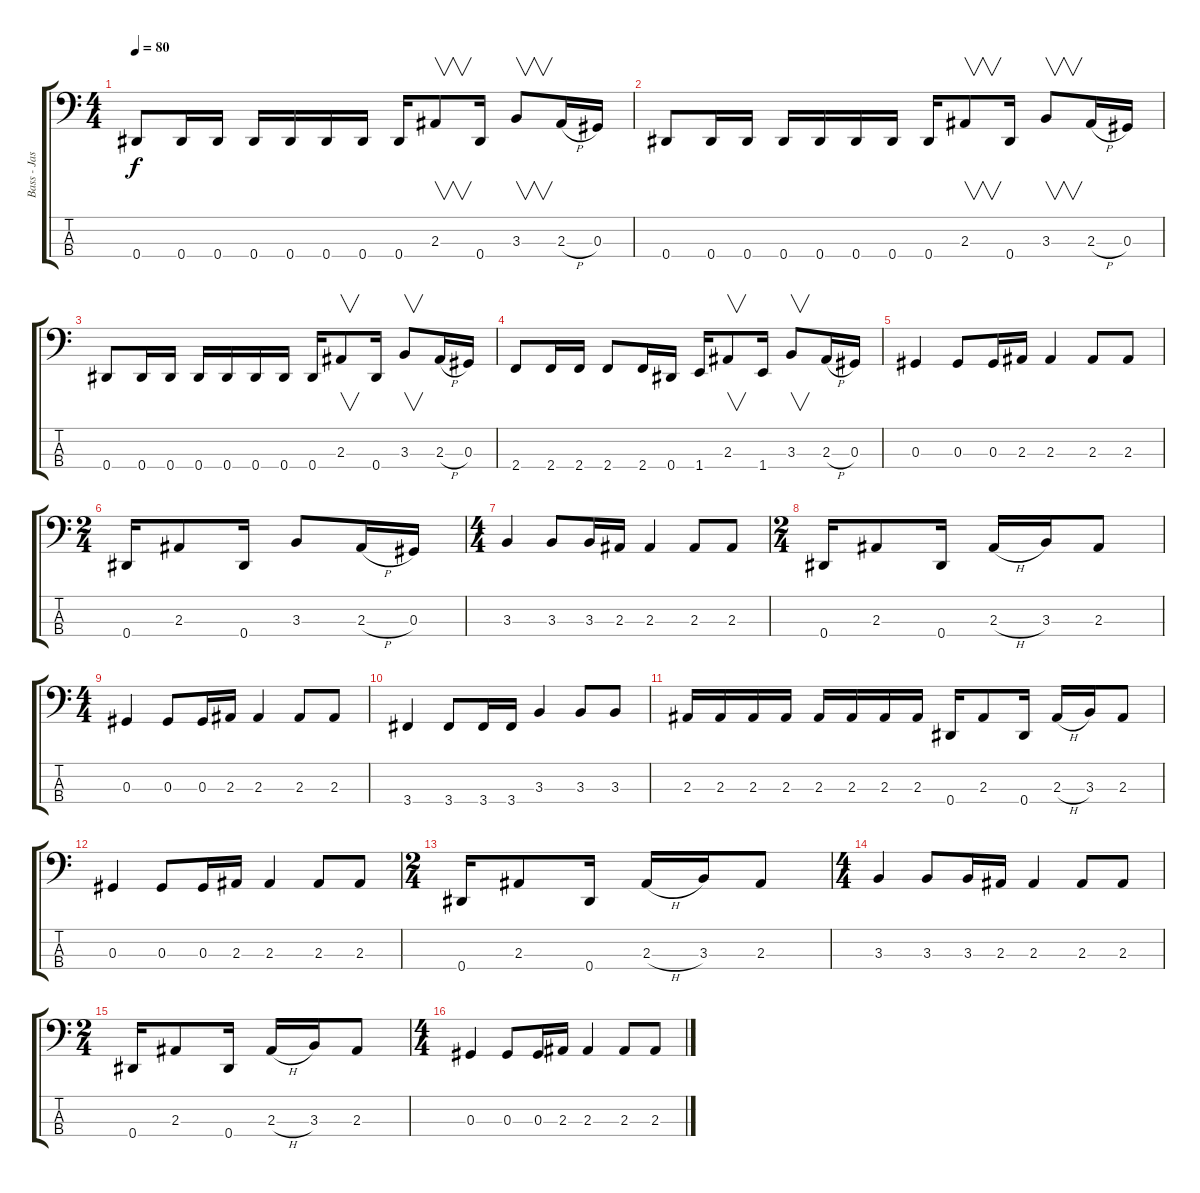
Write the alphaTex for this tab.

\track ("Bass - Jason" "Bass - Jas") {instrument electricbasspick}
\staff {score tabs}
\tuning (Gb2 Db2 Ab1 Eb1) {hide}
\ts (4 4)
\tempo 80
\clef f4
\ks c
0.4.8{dy f} 0.4.16 0.4.16 0.4.16 0.4.16 0.4.16 0.4.16 0.4.16 2.3.8{v} 0.4.16 3.3.8{v} 2.3{h}.16 0.3.16 |
0.4.8 0.4.16 0.4.16 0.4.16 0.4.16 0.4.16 0.4.16 0.4.16 2.3.8{v} 0.4.16 3.3.8{v} 2.3{h}.16 0.3.16 |
0.4.8 0.4.16 0.4.16 0.4.16 0.4.16 0.4.16 0.4.16 0.4.16 2.3.8{v} 0.4.16 3.3.8{v} 2.3{h}.16 0.3.16 |
2.4.8 2.4.16 2.4.16 2.4.8 2.4.16 0.4.16 1.4.16 2.3.8{v} 1.4.16 3.3.8{v} 2.3{h}.16 0.3.16 |
0.3.4 0.3.8 0.3.16 2.3.16 2.3.4 2.3.8 2.3.8 |
\ts (2 4)
0.4.16 2.3.8 0.4.16 3.3.8 2.3{h}.16 0.3.16 |
\ts (4 4)
3.3.4 3.3.8 3.3.16 2.3.16 2.3.4 2.3.8 2.3.8 |
\ts (2 4)
0.4.16 2.3.8 0.4.16 2.3{h}.16 3.3.16 2.3.8 |
\ts (4 4)
0.3.4 0.3.8 0.3.16 2.3.16 2.3.4 2.3.8 2.3.8 |
3.4.4 3.4.8 3.4.16 3.4.16 3.3.4 3.3.8 3.3.8 |
2.3.16 2.3.16 2.3.16 2.3.16 2.3.16 2.3.16 2.3.16 2.3.16 0.4.16 2.3.8 0.4.16 2.3{h}.16 3.3.16 2.3.8 |
0.3.4 0.3.8 0.3.16 2.3.16 2.3.4 2.3.8 2.3.8 |
\ts (2 4)
0.4.16 2.3.8 0.4.16 2.3{h}.16 3.3.16 2.3.8 |
\ts (4 4)
3.3.4 3.3.8 3.3.16 2.3.16 2.3.4 2.3.8 2.3.8 |
\ts (2 4)
0.4.16 2.3.8 0.4.16 2.3{h}.16 3.3.16 2.3.8 |
\ts (4 4)
0.3.4 0.3.8 0.3.16 2.3.16 2.3.4 2.3.8 2.3.8
